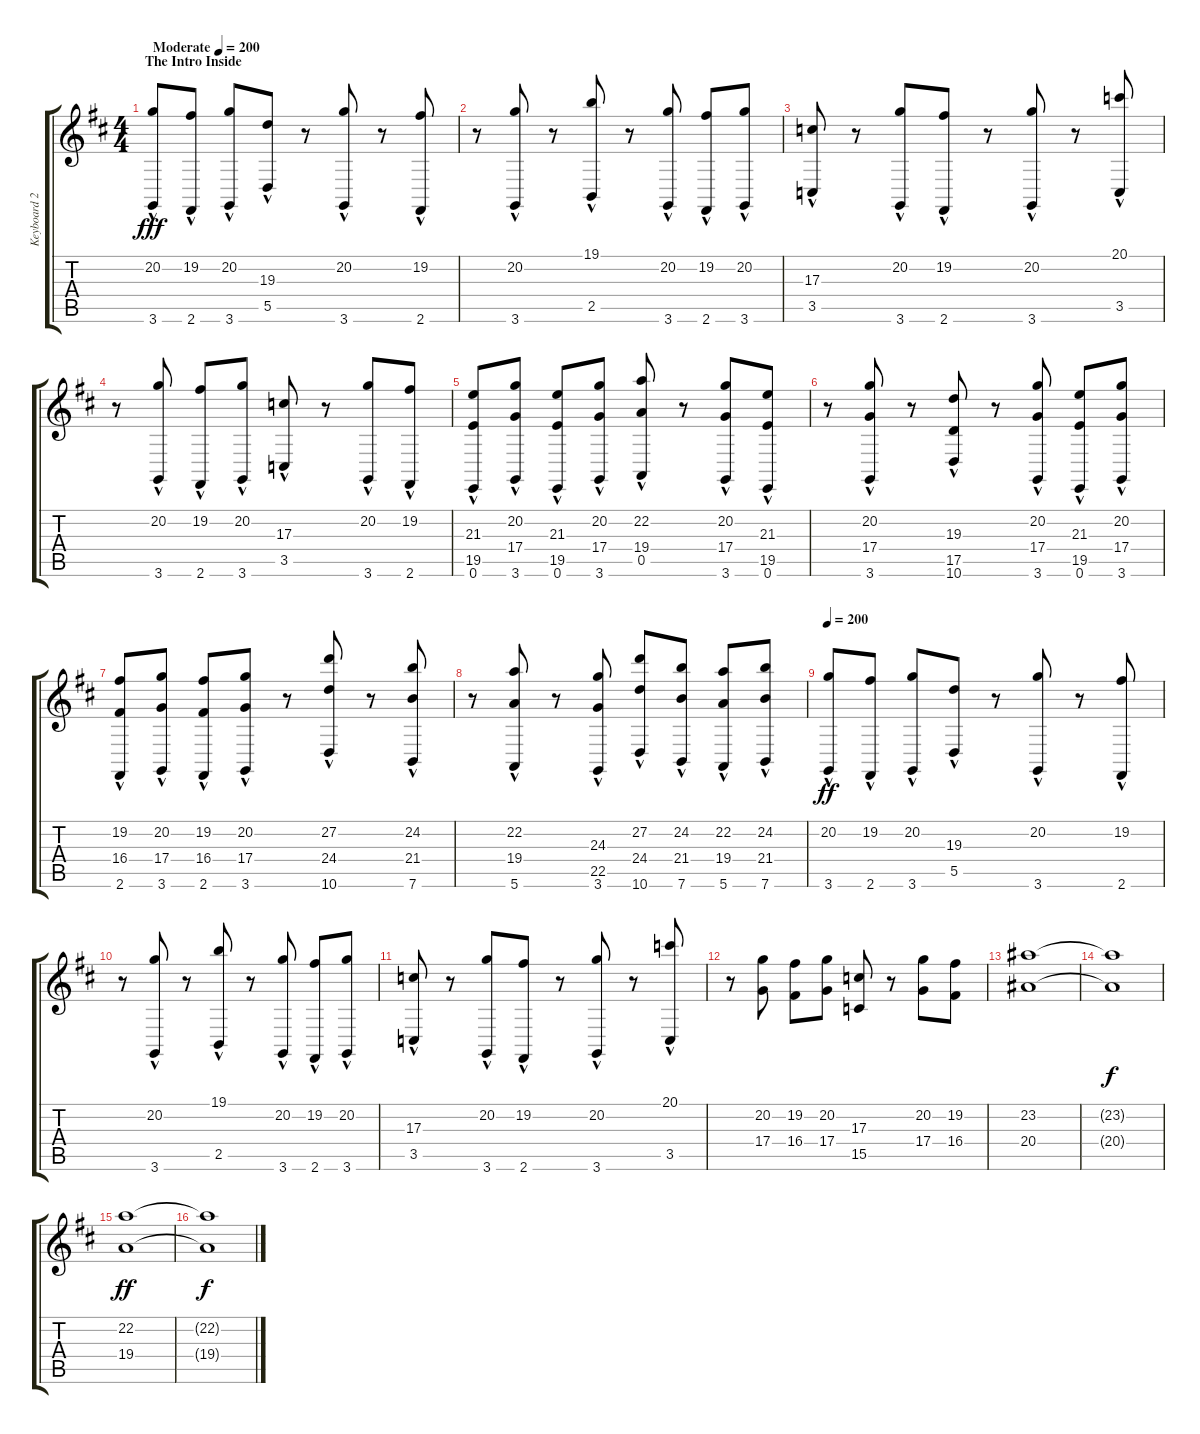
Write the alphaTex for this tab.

\track ("Keyboard 2" "Keyboard 2") {instrument lead1square}
\staff {score tabs}
\tuning (E4 B3 G3 D3 A2 E2) {hide}
\ts (4 4)
\section ("" "The Intro Inside")
\tempo (200 "Moderate")
\clef g2
\ks d
(20.2{hac} 3.6).8{dy fff instrument lead1square} (19.2{hac} 2.6).8 (20.2{hac} 3.6).8 (19.3{hac} 5.5).8 r.8 (20.2{hac} 3.6).8 r.8 (19.2{hac} 2.6).8 |
r.8 (20.2{hac} 3.6).8 r.8 (19.1{hac} 2.5).8 r.8 (20.2{hac} 3.6).8 (19.2{hac} 2.6).8 (20.2{hac} 3.6).8 |
(17.3{hac} 3.5).8 r.8 (20.2{hac} 3.6).8 (19.2{hac} 2.6).8 r.8 (20.2{hac} 3.6).8 r.8 (20.1{hac} 3.5).8 |
r.8 (20.2{hac} 3.6).8 (19.2{hac} 2.6).8 (20.2{hac} 3.6).8 (17.3{hac} 3.5).8 r.8 (20.2{hac} 3.6).8 (19.2{hac} 2.6).8 |
(21.3{hac} 19.5 0.6).8 (20.2{hac} 17.4 3.6).8 (21.3{hac} 19.5 0.6).8 (20.2{hac} 17.4 3.6).8 (22.2{hac} 19.4 0.5).8 r.8 (20.2{hac} 17.4 3.6).8 (21.3{hac} 19.5 0.6).8 |
r.8 (20.2{hac} 17.4 3.6).8 r.8 (19.3{hac} 17.5 10.6).8 r.8 (20.2{hac} 17.4 3.6).8 (21.3{hac} 19.5 0.6).8 (20.2{hac} 17.4 3.6).8 |
(19.2{hac} 16.4 2.6).8 (20.2{hac} 17.4 3.6).8 (19.2{hac} 16.4 2.6).8 (20.2{hac} 17.4 3.6).8 r.8 (27.2{hac} 24.4 10.6).8 r.8 (24.2{hac} 21.4 7.6).8 |
r.8 (22.2{hac} 19.4 5.6).8 r.8 (24.3{hac} 22.5 3.6).8 (27.2{hac} 24.4 10.6).8 (24.2{hac} 21.4 7.6).8 (22.2{hac} 19.4 5.6).8 (24.2{hac} 21.4 7.6).8 |
\tempo 200
(20.2{hac} 3.6).8{dy ff} (19.2{hac} 2.6).8 (20.2{hac} 3.6).8 (19.3{hac} 5.5).8 r.8 (20.2{hac} 3.6).8 r.8 (19.2{hac} 2.6).8 |
r.8 (20.2{hac} 3.6).8 r.8 (19.1{hac} 2.5).8 r.8 (20.2{hac} 3.6).8 (19.2{hac} 2.6).8 (20.2{hac} 3.6).8 |
(17.3{hac} 3.5).8 r.8 (20.2{hac} 3.6).8 (19.2{hac} 2.6).8 r.8 (20.2{hac} 3.6).8 r.8 (20.1{hac} 3.5).8 |
r.8 (20.2 17.4).8 (19.2 16.4).8 (20.2 17.4).8 (17.3 15.5).8 r.8 (20.2 17.4).8 (19.2 16.4).8 |
(23.2 20.4).1 |
(23.2{t} 20.4{t}).1{dy f} |
(22.2 19.4).1{dy ff} |
(22.2{t} 19.4{t}).1{dy f}
